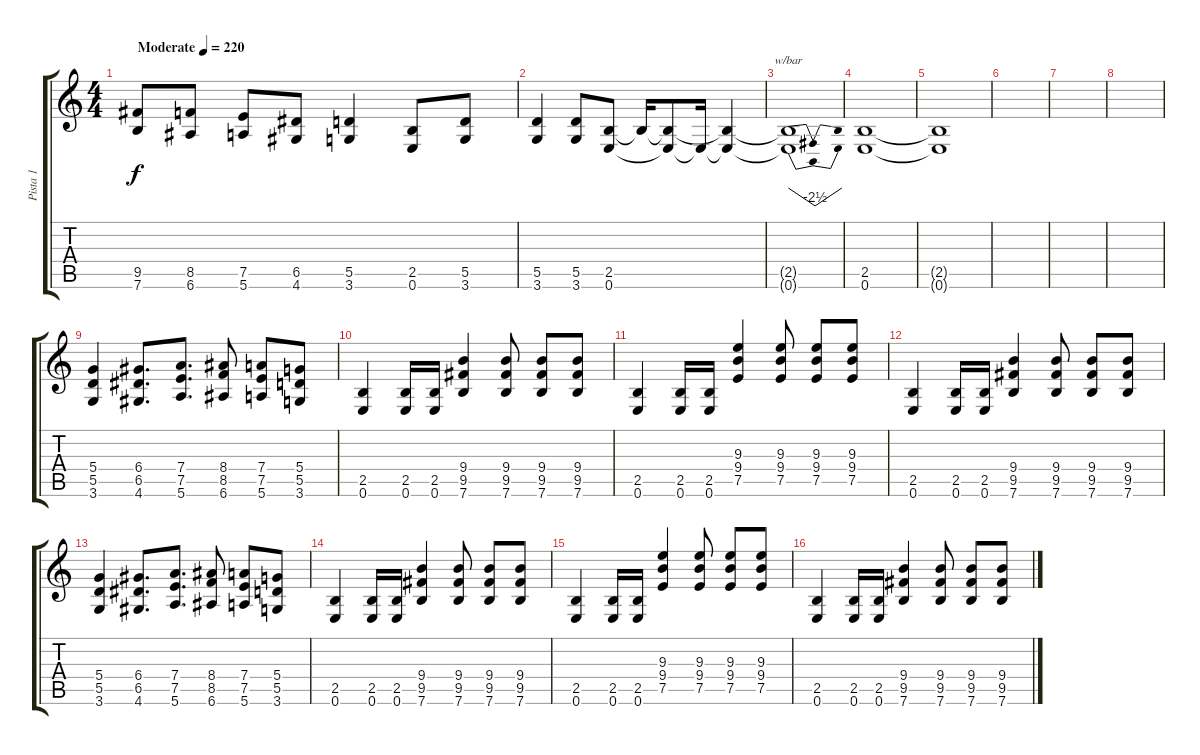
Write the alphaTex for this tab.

\track ("Pista 1" "Pista 1") {instrument distortionguitar}
\staff {score tabs}
\tuning (E4 B3 G3 D3 A2 E2) {hide}
\ts (4 4)
\tempo (220 "Moderate")
\clef g2
\ks c
(9.5 7.6).8{dy f instrument distortionguitar} (8.5 6.6).8 (7.5 5.6).8 (6.5 4.6).8 (5.5 3.6).4 (2.5 0.6).8 (5.5 3.6).8 |
(5.5 3.6).4 (5.5 3.6).8 (2.5 0.6).8 2.5{t}.16 (2.5{t} 0.6{t}).8 0.6{t}.16 (2.5{t} 0.6{t}).4 |
(2.5{t} 0.6{t}).1{tbe (dip default 0 0 30 -10 60 0)} |
(2.5 0.6).1 |
(2.5{t} 0.6{t}).1 |
|
|
|
(5.4 5.5 3.6).4 (6.4 6.5 4.6).8{d} (7.4 7.5 5.6).8{d} (8.4 8.5 6.6).8 (7.4 7.5 5.6).8 (5.4 5.5 3.6).8 |
(2.5 0.6).4 (2.5 0.6).16 (2.5 0.6).16 (9.4 9.5 7.6).4 (9.4 9.5 7.6).8 (9.4 9.5 7.6).8 (9.4 9.5 7.6).8 |
(2.5 0.6).4 (2.5 0.6).16 (2.5 0.6).16 (9.3 9.4 7.5).4 (9.3 9.4 7.5).8 (9.3 9.4 7.5).8 (9.3 9.4 7.5).8 |
(2.5 0.6).4 (2.5 0.6).16 (2.5 0.6).16 (9.4 9.5 7.6).4 (9.4 9.5 7.6).8 (9.4 9.5 7.6).8 (9.4 9.5 7.6).8 |
(5.4 5.5 3.6).4 (6.4 6.5 4.6).8{d} (7.4 7.5 5.6).8{d} (8.4 8.5 6.6).8 (7.4 7.5 5.6).8 (5.4 5.5 3.6).8 |
(2.5 0.6).4 (2.5 0.6).16 (2.5 0.6).16 (9.4 9.5 7.6).4 (9.4 9.5 7.6).8 (9.4 9.5 7.6).8 (9.4 9.5 7.6).8 |
(2.5 0.6).4 (2.5 0.6).16 (2.5 0.6).16 (9.3 9.4 7.5).4 (9.3 9.4 7.5).8 (9.3 9.4 7.5).8 (9.3 9.4 7.5).8 |
(2.5 0.6).4 (2.5 0.6).16 (2.5 0.6).16 (9.4 9.5 7.6).4 (9.4 9.5 7.6).8 (9.4 9.5 7.6).8 (9.4 9.5 7.6).8
